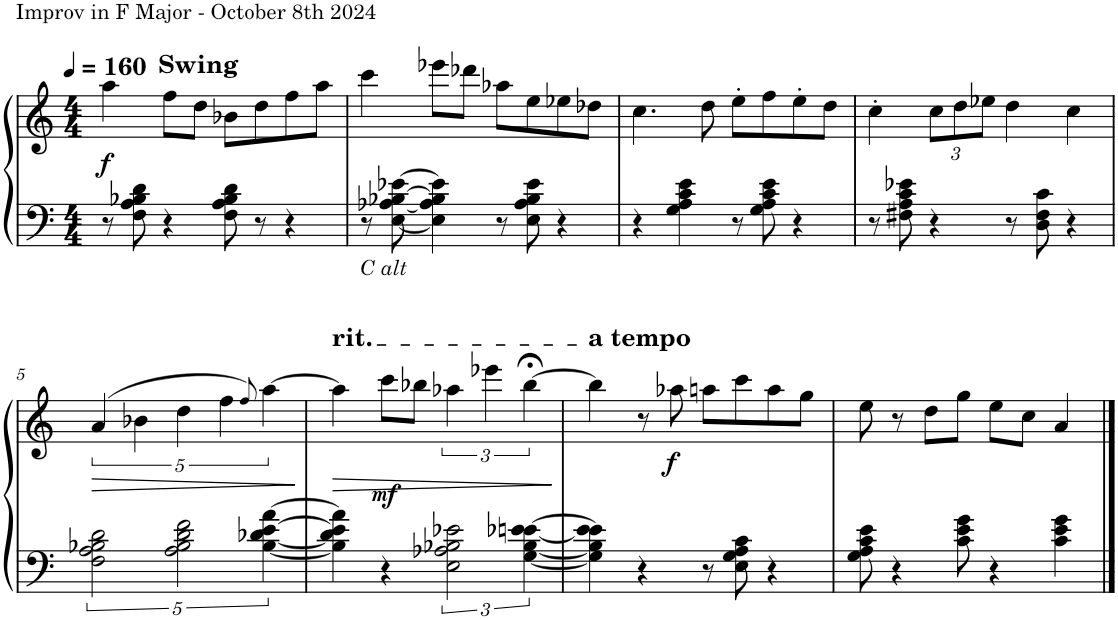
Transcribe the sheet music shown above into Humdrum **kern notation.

**kern	**kern	**dynam
*part1	*part1	*part1
*staff2	*staff1	*staff1/2
*I"Piano	*	*
*I'Pno.	*	*
*clefF4	*clefG2	*
*k[]	*k[]	*
*M4/4	*M4/4	*
*MM160	*MM160	*
=1	=1	=1
!	!LO:TX:a:t=Improv in F Major - October 8th 2024	!
!	!LO:TX:a:B:t=Swing	!
!LO:TX:a:t=Improv in F Major - October 8th 2024	!	!
!	!	!LO:DY:b
8r	4aa\	f
8F\ 8A\ 8B-X\ 8d\	.	.
4r	8ff\L	.
.	8dd\J	.
8F\ 8A\ 8B-\ 8d\	8b-X\L	.
8r	8dd\	.
4r	8ff\	.
.	8aa\J	.
=2	=2	=2
!LO:TX:b:i:t=C alt	!	!
8r	4ccc\	.
[8E\ [8A-X\ [8B-X\ [8e-X\	.	.
4E\] 4A-\] 4B-\] 4e-\]	8eee-X\L	.
.	8ddd-X\J	.
8r	8aa-X\L	.
8E\ 8A-\ 8B-\ 8e-\	8ee\	.
4r	8ee-X\	.
.	8dd-X\J	.
=3	=3	=3
4r	4.cc\	.
4G\ 4A\ 4c\ 4e\	.	.
.	8dd\	.
8r	8ee'\L	.
8G\ 8A\ 8c\ 8e\	8ff\	.
4r	8ee'\	.
.	8dd\J	.
=4	=4	=4
8r	4cc'\	.
8F#X\ 8A\ 8c\ 8e-X\	.	.
*	*Xbrackettup	*
4r	12cc\L	.
.	12dd\	.
.	12ee-X\J	.
8r	4dd\	.
8D\ 8F#\ 8c\	.	.
4r	4cc\	.
!!LO:LB:g=z
=5	=5	=5
*	*brackettup	*
!	!	!LO:HP:b
5%2F\ 5%2A\ 5%2B-X\ 5%2d\	(5a/	>
.	5b-X\	.
5%2A\ 5%2B-\ 5%2d\ 5%2f\	5dd\	.
.	5ff\	.
.	8qff/)	.
[5B-\ [5d-X\ [5e\ [5a\	[5aa\	.
.	.	]
=6	=6	=6
!	!LO:TX:a:t=rit.	!
!	!	!LO:HP:b
4B-\] 4d-\] 4e\] 4a\]	4aa\]	>
!	!	!LO:DY:b
4r	8ccc\L	mf
.	8bb-X\J	.
3E\ 3A-X\ 3B-X\ 3e-X\	6aa-X\	.
.	6eee-X\	.
[6G\ [6B-\ [6e-X\ [6en\	[6bb-;<\	.
.	.	]
=7	=7	=7
!	!LO:TX:a:B:t=a tempo	!
4G\] 4B-\] 4e-\] 4e\]	4bb-\]	.
4r	8r	.
!	!	!LO:DY:b
.	8aa-X\	f
8r	8aan\L	.
8E\ 8G\ 8A\ 8c\	8ccc\	.
4r	8aa\	.
.	8gg\J	.
=8	=8	=8
8G\ 8A\ 8c\ 8e\	8ee\	.
4r	8r	.
.	8dd\L	.
8c\ 8e\ 8g\	8gg\J	.
4r	8ee\L	.
.	8cc\J	.
4c\ 4e\ 4g\	4a/	.
==	==	==
*-	*-	*-
